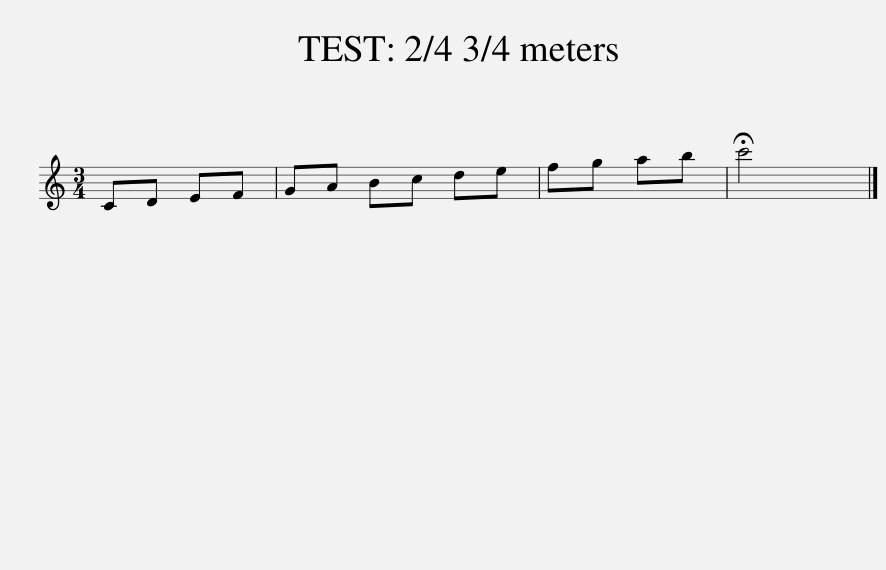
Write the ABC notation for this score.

X:1
L:1/8
M:3/4
I:linebreak $
K:C
V:1 treble
V:1
 CD EF | GA Bc de | fg ab | !fermata!c'4 |] %4
